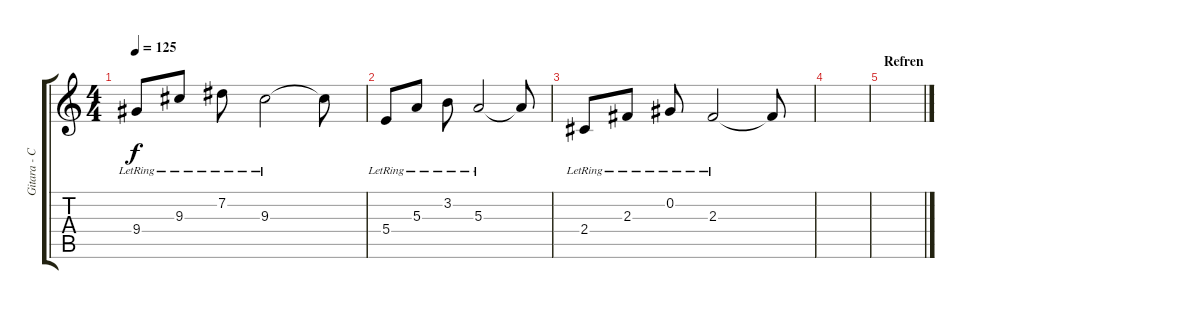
\track ("Gitara - Czysta" "Gitara - C") {instrument electricguitarclean}
\staff {score tabs}
\tuning (Db4 Ab3 E3 B2 Gb2 Db2) {hide}
\ts (4 4)
\tempo 125
\clef g2
\ks c
9.4{lr}.8{dy f} 9.3{lr}.8 7.2{lr}.8 9.3{lr}.2 9.3{t}.8 |
5.4{lr}.8 5.3{lr}.8 3.2{lr}.8 5.3{lr}.2 5.3{t}.8 |
2.4{lr}.8 2.3{lr}.8 0.2{lr}.8 2.3{lr}.2 2.3{t}.8 |
|
\section ("" "Refren")
